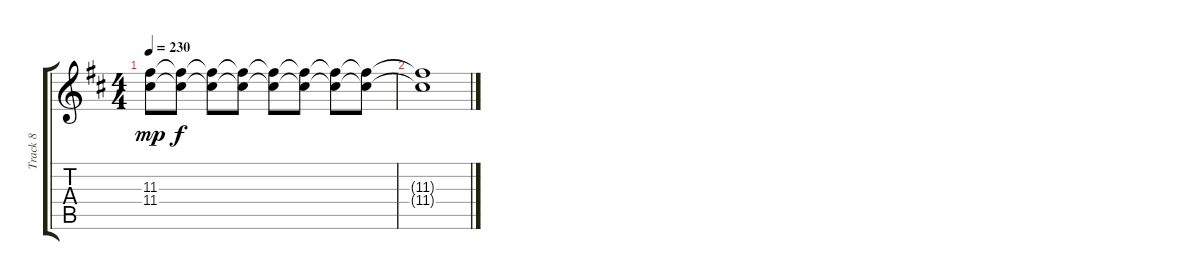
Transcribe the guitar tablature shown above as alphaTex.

\track ("Track 8" "Track 8") {instrument distortionguitar}
\staff {score tabs}
\tuning (E4 B3 G3 D3 A2 E2) {hide}
\ts (4 4)
\tempo 230
\clef g2
\ks d
(11.3 11.4).8{dy mp volume 6} (11.3{t} 11.4{t}).8{dy f volume 16} (11.3{t} 11.4{t}).8 (11.3{t} 11.4{t}).8 (11.3{t} 11.4{t}).8 (11.3{t} 11.4{t}).8 (11.3{t} 11.4{t}).8 (11.3{t} 11.4{t}).8 |
(11.3{t} 11.4{t}).1
